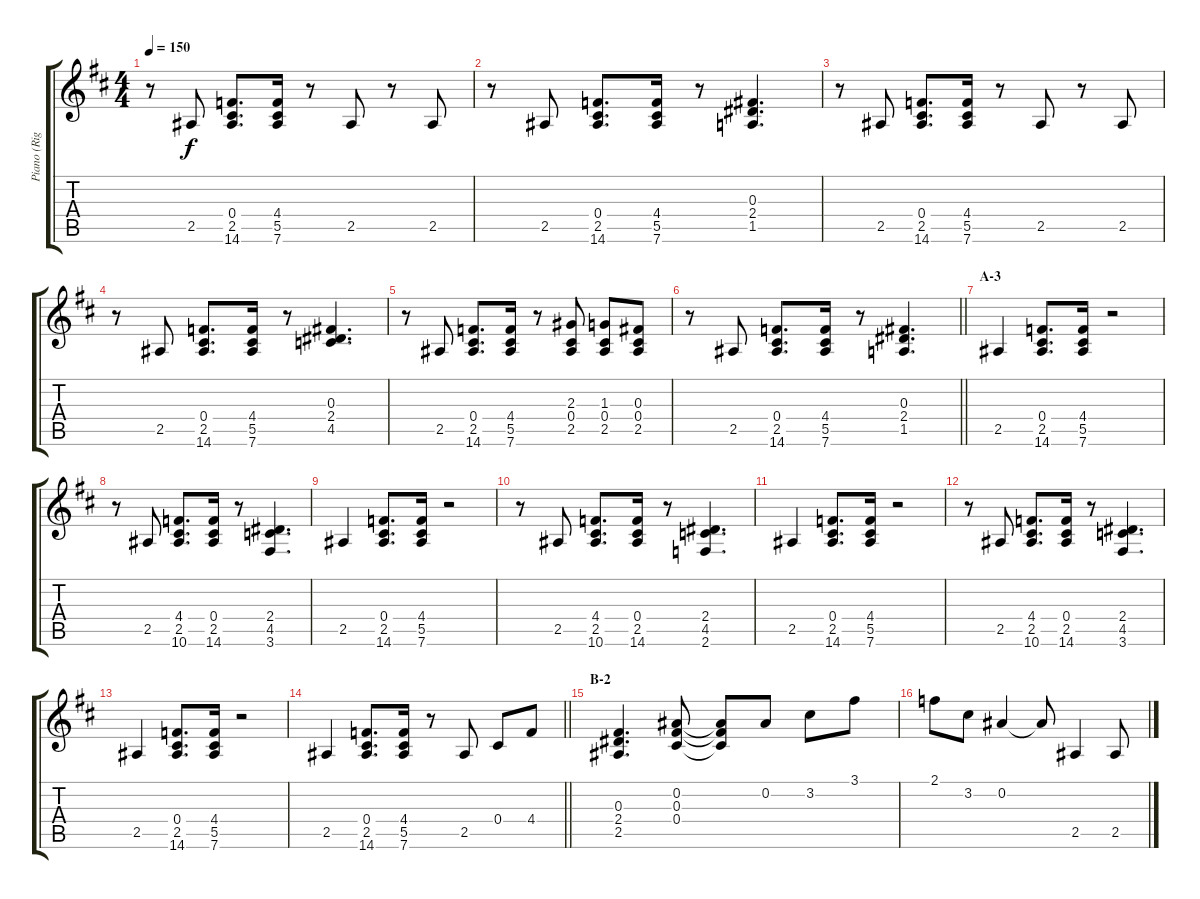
\track ("Piano (Right Hand)" "Piano (Rig") {instrument acousticgrandpiano}
\staff {score tabs}
\tuning (Eb5 Bb4 Gb4 Db4 Ab3 Eb3) {hide}
\ts (4 4)
\tempo 150
\clef g2
\ks d
r.8{dy f} 2.5.8 (0.4 2.5 14.6).8{d} (4.4 5.5 7.6).16 r.8 2.5.8 r.8 2.5.8 |
r.8 2.5.8 (0.4 2.5 14.6).8{d} (4.4 5.5 7.6).16 r.8 (0.3 2.4 1.5).4{d} |
r.8 2.5.8 (0.4 2.5 14.6).8{d} (4.4 5.5 7.6).16 r.8 2.5.8 r.8 2.5.8 |
r.8 2.5.8 (0.4 2.5 14.6).8{d} (4.4 5.5 7.6).16 r.8 (0.3 2.4 4.5).4{d} |
r.8 2.5.8 (0.4 2.5 14.6).8{d} (4.4 5.5 7.6).16 r.8 (2.3 0.4 2.5).8 (1.3 0.4 2.5).8 (0.3 0.4 2.5).8 |
\barLineRight lightlight
r.8 2.5.8 (0.4 2.5 14.6).8{d} (4.4 5.5 7.6).16 r.8 (0.3 2.4 1.5).4{d} |
\section ("" "A-3")
2.5.4 (0.4 2.5 14.6).8{d} (4.4 5.5 7.6).16 r.2 |
r.8 2.5.8 (4.4 2.5 10.6).8{d} (0.4 2.5 14.6).16 r.8 (2.4 4.5 3.6).4{d} |
2.5.4 (0.4 2.5 14.6).8{d} (4.4 5.5 7.6).16 r.2 |
r.8 2.5.8 (4.4 2.5 10.6).8{d} (0.4 2.5 14.6).16 r.8 (2.4 4.5 2.6).4{d} |
2.5.4 (0.4 2.5 14.6).8{d} (4.4 5.5 7.6).16 r.2 |
r.8 2.5.8 (4.4 2.5 10.6).8{d} (0.4 2.5 14.6).16 r.8 (2.4 4.5 3.6).4{d} |
2.5.4 (0.4 2.5 14.6).8{d} (4.4 5.5 7.6).16 r.2 |
\barLineRight lightlight
2.5.4 (0.4 2.5 14.6).8{d} (4.4 5.5 7.6).16 r.8 2.5.8 0.4.8 4.4.8 |
\section ("" "B-2")
(0.3 2.4 2.5).4{d} (0.2 0.3 0.4).8 (0.2{t} 0.3{t} 0.4{t}).8 0.2.8 3.2.8 3.1.8 |
2.1.8 3.2.8 0.2.4 0.2{t}.8 2.5.4 2.5.8
